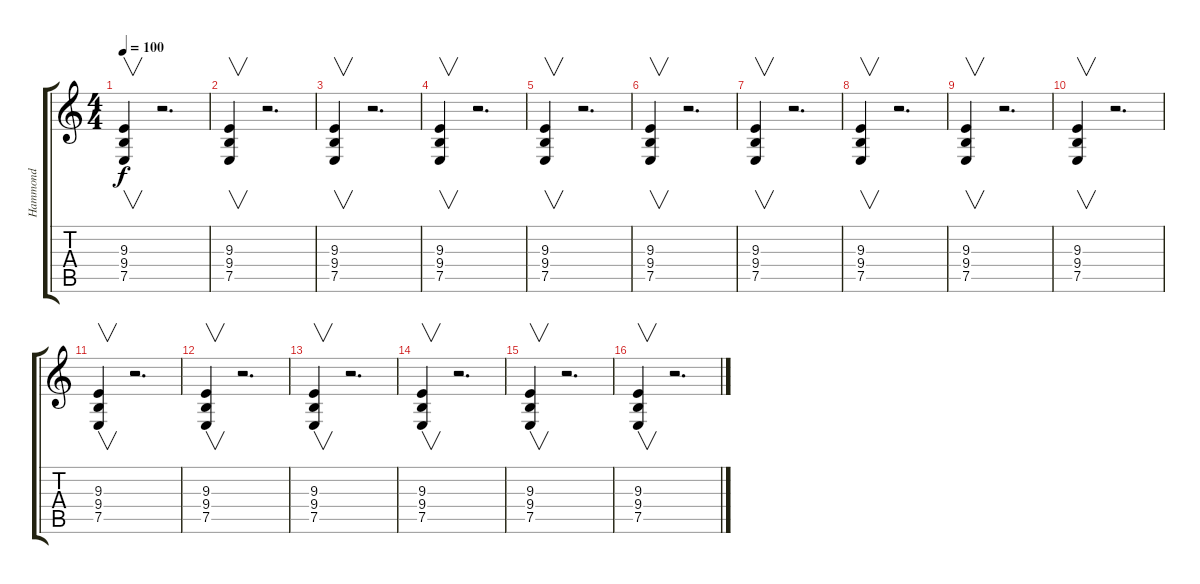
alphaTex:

\track ("Hammond" "Hammond") {instrument drawbarorgan}
\staff {score tabs}
\tuning (E4 B3 G3 D3 A2 E2) {hide}
\ts (4 4)
\tempo 100
\clef g2
\ks c
(9.3 9.4 7.5).4{v dy f} r.2{d} |
(9.3 9.4 7.5).4{v} r.2{d} |
(9.3 9.4 7.5).4{v} r.2{d} |
(9.3 9.4 7.5).4{v} r.2{d} |
(9.3 9.4 7.5).4{v} r.2{d} |
(9.3 9.4 7.5).4{v} r.2{d} |
(9.3 9.4 7.5).4{v} r.2{d} |
(9.3 9.4 7.5).4{v} r.2{d} |
(9.3 9.4 7.5).4{v} r.2{d} |
(9.3 9.4 7.5).4{v} r.2{d} |
(9.3 9.4 7.5).4{v} r.2{d} |
(9.3 9.4 7.5).4{v} r.2{d} |
(9.3 9.4 7.5).4{v} r.2{d} |
(9.3 9.4 7.5).4{v} r.2{d} |
(9.3 9.4 7.5).4{v} r.2{d} |
(9.3 9.4 7.5).4{v} r.2{d}
